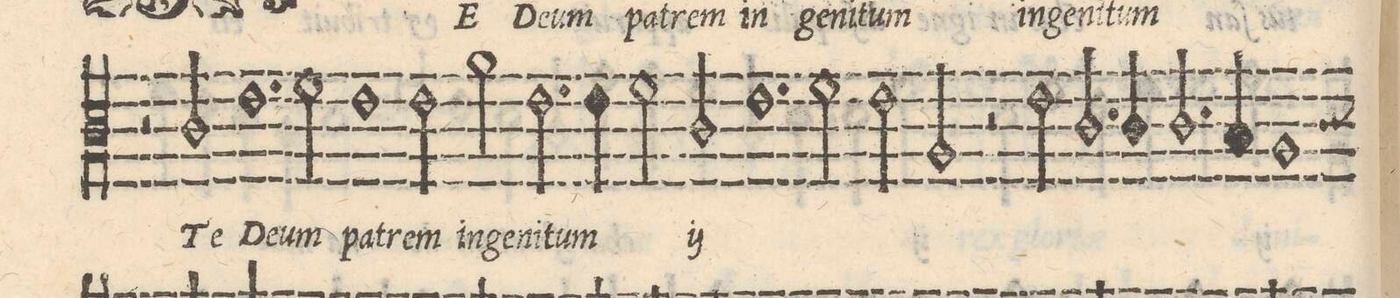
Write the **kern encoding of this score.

**kern	**text
*I"ALTVS	*
*clefC3	*
*k[]	*
*met(C|)	*
*M2/1	*
2r	.
2c/	Te
1.e	De-
=8-	=8-
2f\	-um
1e	pa-
=9-	=9-
2e\	-trem
2a\	in-
2.e\	-ge-
4e\	-ni-
=10-	=10-
2f\	-tum
*	*ij
2c/	Te
1.e	De-
=11-	=11-
2f\	-um
2e\	pa-
2A/	-trem
=12-	=12-
2r	.
2e\	in-
2.c/	-ge-
4c/	-ni-
=13-	=13-
2.c/	-tum
4B/	.
1A	.
*custos:c	*Xij
=14-	=14-
*-	*-
